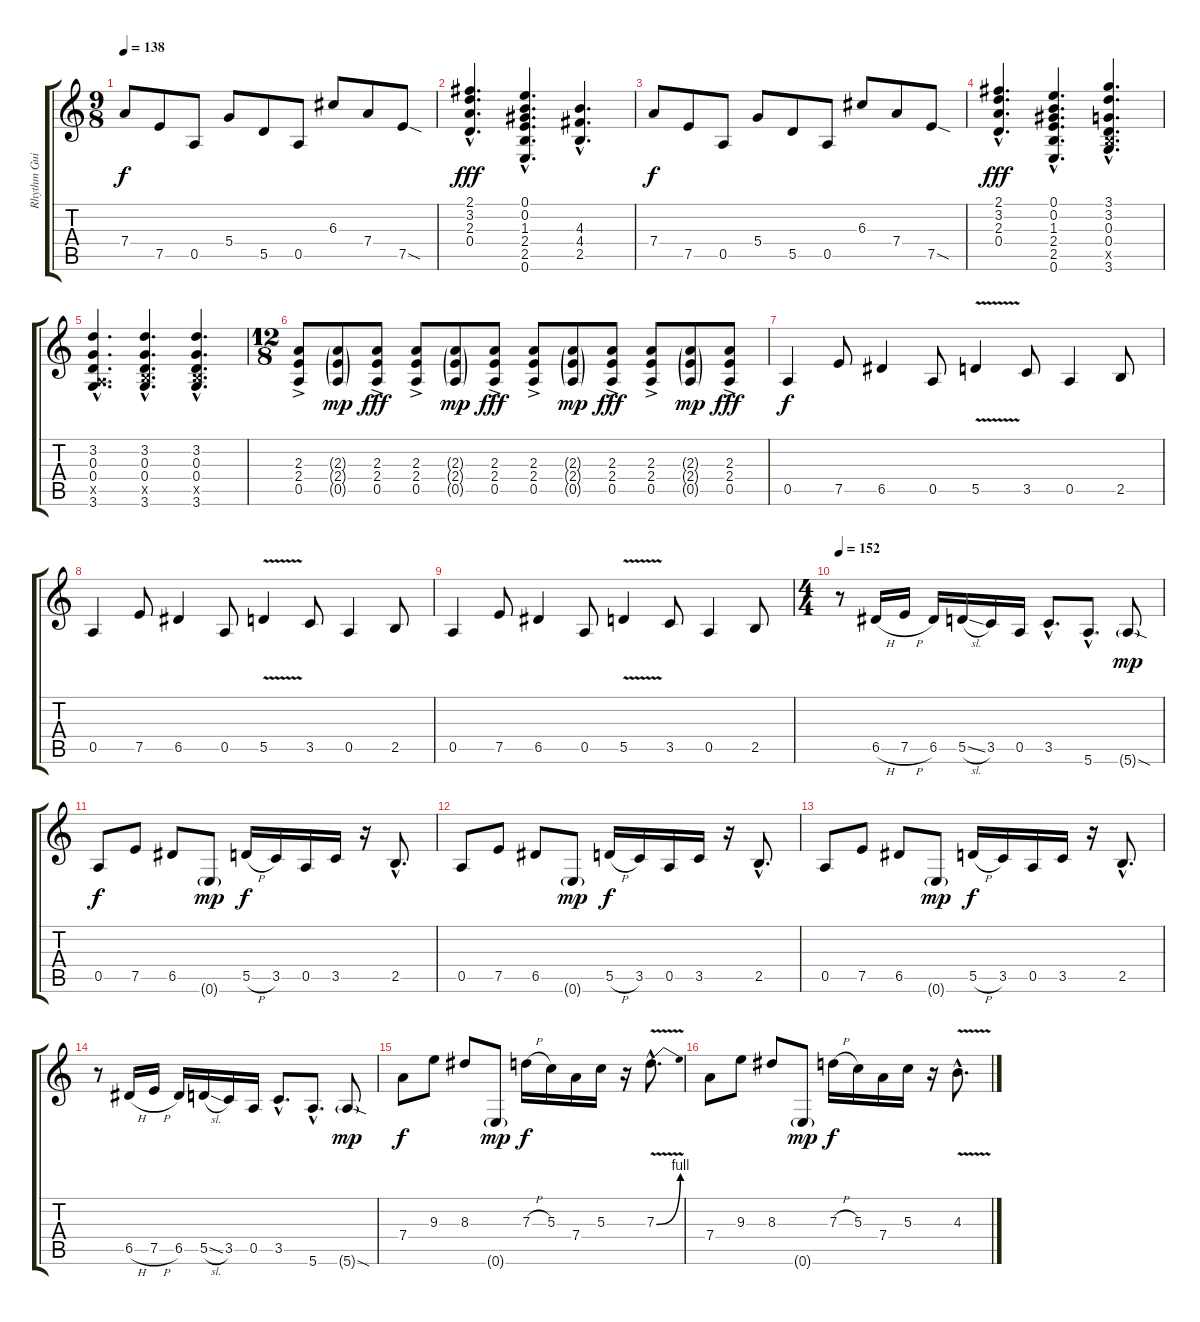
\track ("Rhythm Guitar 2" "Rhythm Gui") {instrument electricguitarclean}
\staff {score tabs}
\tuning (E4 B3 G3 D3 A2 E2) {hide}
\ts (9 8)
\tempo 138
\clef g2
\ks c
7.4.8{dy f} 7.5.8 0.5.8 5.4.8 5.5.8 0.5.8 6.3.8 7.4.8 7.5{sod}.8 |
(2.1{hac} 3.2{hac} 2.3{hac} 0.4{hac}).4{d dy fff} (0.1{hac} 0.2{hac} 1.3{hac} 2.4{hac} 2.5{hac} 0.6{hac}).4{d} (4.3{hac} 4.4{hac} 2.5{hac}).4{d} |
7.4.8{dy f} 7.5.8 0.5.8 5.4.8 5.5.8 0.5.8 6.3.8 7.4.8 7.5{sod}.8 |
(2.1{hac} 3.2{hac} 2.3{hac} 0.4{hac}).4{d dy fff} (0.1{hac} 0.2{hac} 1.3{hac} 2.4{hac} 2.5{hac} 0.6{hac}).4{d} (3.1{hac} 3.2{hac} 0.3{hac} 0.4{hac} 2.5{hac x} 3.6{hac}).4{d} |
(3.2{hac} 0.3{hac} 0.4{hac} 0.5{hac x} 3.6{hac}).4{d} (3.2{hac} 0.3{hac} 0.4{hac} 2.5{hac x} 3.6{hac}).4{d} (3.2{hac} 0.3{hac} 0.4{hac} 2.5{hac x} 3.6{hac}).4{d} |
\ts (12 8)
(2.3 2.4 0.5{ac}).8 (2.3{g} 2.4{g} 0.5{g}).8{dy mp} (2.3 2.4 0.5{ac}).8{dy fff} (2.3 2.4 0.5{ac}).8 (2.3{g} 2.4{g} 0.5{g}).8{dy mp} (2.3 2.4 0.5{ac}).8{dy fff} (2.3 2.4 0.5{ac}).8 (2.3{g} 2.4{g} 0.5{g}).8{dy mp} (2.3 2.4 0.5{ac}).8{dy fff} (2.3 2.4 0.5{ac}).8 (2.3{g} 2.4{g} 0.5{g}).8{dy mp} (2.3 2.4 0.5{ac}).8{dy fff} |
0.5.4{dy f} 7.5.8 6.5.4 0.5.8 5.5{v}.4 3.5.8 0.5.4 2.5.8 |
0.5.4 7.5.8 6.5.4 0.5.8 5.5{v}.4 3.5.8 0.5.4 2.5.8 |
0.5.4 7.5.8 6.5.4 0.5.8 5.5{v}.4 3.5.8 0.5.4 2.5.8 |
\ts (4 4)
\tempo 152
r.8 6.5{h}.16 7.5{h}.16 6.5.16 5.5{sl}.16 3.5.16 0.5.16 3.5{hac}.8{d} 5.6{hac}.8{d} 5.6{sod g}.8{dy mp} |
0.5.8{dy f} 7.5.8 6.5.8 0.6{g}.8{dy mp} 5.5{h}.16{dy f} 3.5.16 0.5.16 3.5.16 r.16 2.5{hac}.8{d} |
0.5.8 7.5.8 6.5.8 0.6{g}.8{dy mp} 5.5{h}.16{dy f} 3.5.16 0.5.16 3.5.16 r.16 2.5{hac}.8{d} |
0.5.8 7.5.8 6.5.8 0.6{g}.8{dy mp} 5.5{h}.16{dy f} 3.5.16 0.5.16 3.5.16 r.16 2.5{hac}.8{d} |
r.8 6.5{h}.16 7.5{h}.16 6.5.16 5.5{sl}.16 3.5.16 0.5.16 3.5{hac}.8{d} 5.6{hac}.8{d} 5.6{sod g}.8{dy mp} |
7.4.8{dy f} 9.3.8 8.3.8 0.6{g}.8{dy mp} 7.3{h}.16{dy f} 5.3.16 7.4.16 5.3.16 r.16 7.3{be (bend 0 0 60 4) v hac}.8{d} |
7.4.8 9.3.8 8.3.8 0.6{g}.8{dy mp} 7.3{h}.16{dy f} 5.3.16 7.4.16 5.3.16 r.16 4.3{v hac}.8{d}
